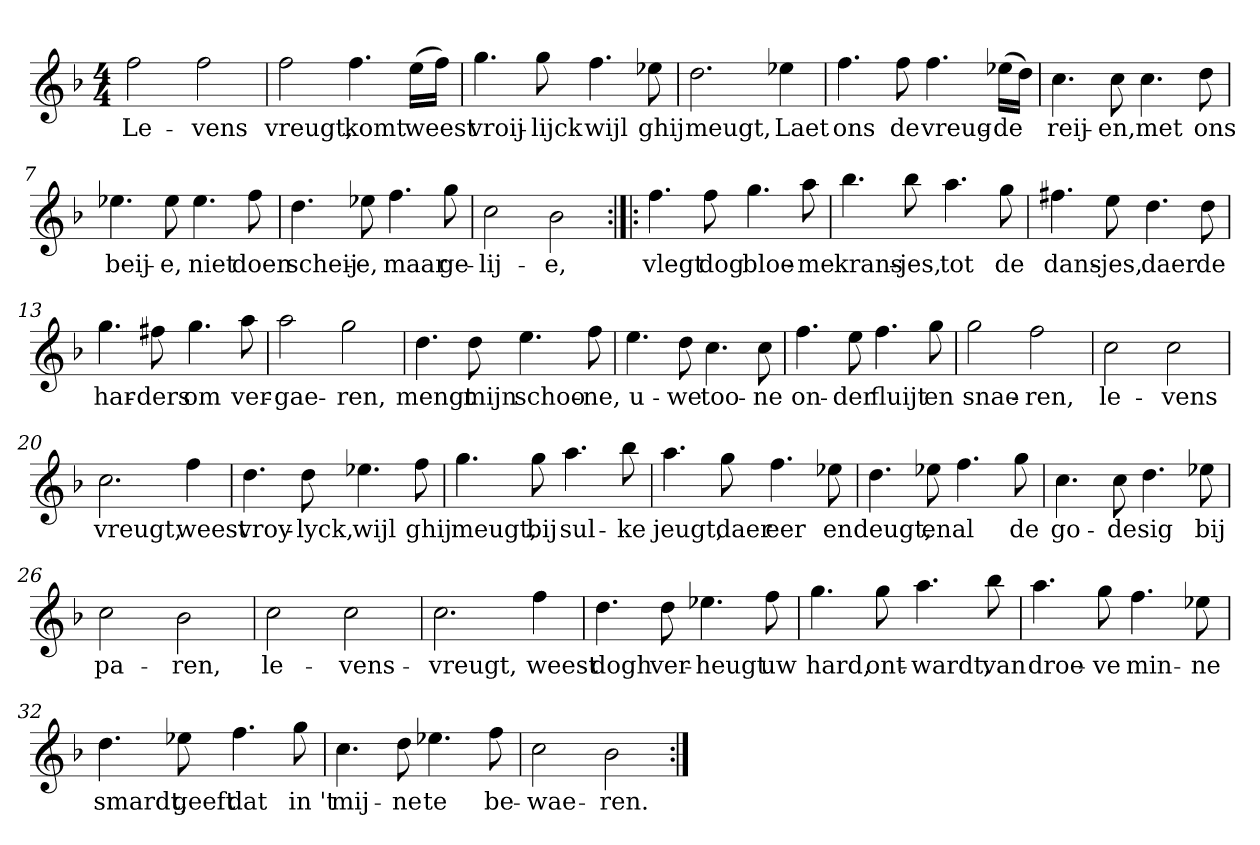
**kern	**text
*part1	*part1
*staff1	*staff1
*clefG2	*
*k[b-]	*
*B-:lyd	*
*M4/4	*
*MM120	*
=1	=1
2ff	Le-
2ff	-vens
=2	=2
2ff	vreugt,
4.ff	komt
(16ee\LL	weest
16ff\JJ)	.
=3	=3
4.gg	vroij-
8gg	-lijck
4.ff	wijl
8ee-X	ghij
=4	=4
2.dd	meugt,
4ee-X	Laet
=5	=5
4.ff	ons
8ff	de
4.ff	vreug-
(16ee-X\LL	-de
16dd\JJ)	.
=6	=6
4.cc	reij-
8cc	-en,
4.cc	met
8dd	ons
=7	=7
4.ee-X	beij-
8ee-	-e,
4.ee-	niet
8ff	doen
=8	=8
4.dd	scheij-
8ee-X	-e,
4.ff	maar
8gg	ge-
=9	=9
2cc	-lij-
2b-	-e,
=10:|!|:	=10:|!|:
4.ff	vlegt
8ff	dog
4.gg	bloe-
8aa	-me
=11	=11
4.bb-	krans-
8bb-	-jes,
4.aa	tot
8gg	de
=12	=12
4.ff#X	dans-
8ee	-jes,
4.dd	daer
8dd	de
=13	=13
4.gg	har-
8ff#X	-ders
4.gg	om
8aa	ver-
=14	=14
2aa	-gae-
2gg	-ren,
=15	=15
4.dd	mengt
8dd	mijn
4.ee	schoo-
8ff	-ne,
=16	=16
4.ee	u-
8dd	-we
4.cc	too-
8cc	-ne
=17	=17
4.ff	on-
8ee	-der
4.ff	fluijt
8gg	en
=18	=18
2gg	snae-
2ff	-ren,
=19	=19
2cc	le-
2cc	-vens
=20	=20
2.cc	vreugt,
4ff	weest
=21	=21
4.dd	vroy-
8dd	-lyck,
4.ee-X	wijl
8ff	ghij
=22	=22
4.gg	meugt,
8gg	bij
4.aa	sul-
8bb-	-ke
=23	=23
4.aa	jeugt,
8gg	daer
4.ff	eer
8ee-X	en
=24	=24
4.dd	deugt,
8ee-X	en
4.ff	al
8gg	de
=25	=25
4.cc	go-
8cc	-de
4.dd	sig
8ee-X	bij
=26	=26
2cc	pa-
2b-	-ren,
=27	=27
2cc	le-
2cc	-vens-
=28	=28
2.cc	-vreugt,
4ff	weest
=29	=29
4.dd	dogh
8dd	ver-
4.ee-X	-heugt
8ff	uw
=30	=30
4.gg	hard,
8gg	ont-
4.aa	-wardt,
8bb-	van
=31	=31
4.aa	droe-
8gg	-ve
4.ff	min-
8ee-X	-ne
=32	=32
4.dd	smardt,
8ee-X	geeft
4.ff	dat
8gg	in 't
=33	=33
4.cc	mij-
8dd	-ne
4.ee-X	te
8ff	be-
=34	=34
2cc	-wae-
2b-	-ren.
=:|!	=:|!
*-	*-
